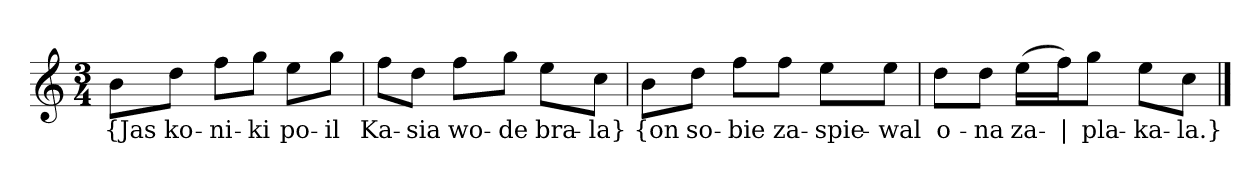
**kern	**text
*part1	*part1
*staff1	*staff1
*clefG2	*
*k[]	*
*C:	*
*M3/4	*
=	=
8b\L	{Jas
8dd\J	ko-
8ff\L	-ni-
8gg\J	-ki
8ee\L	po-
8gg\J	-il
=2	=2
8ff\L	Ka-
8dd\J	-sia
8ff\L	wo-
8gg\J	-de
8ee\L	bra-
8cc\J	-la}
=3y	=3y
8b\L	{on
8dd\J	so-
8ff\L	-bie
8ff\J	za-
8ee\L	-spie-
8ee\J	-wal
=4	=4
8dd\L	o-
8dd\J	-na
(16ee\LL	za-
16ff\J)	|
8gg\J	-pla-
8ee\L	-ka-
8cc\J	-la.}
==	==
*-	*-
